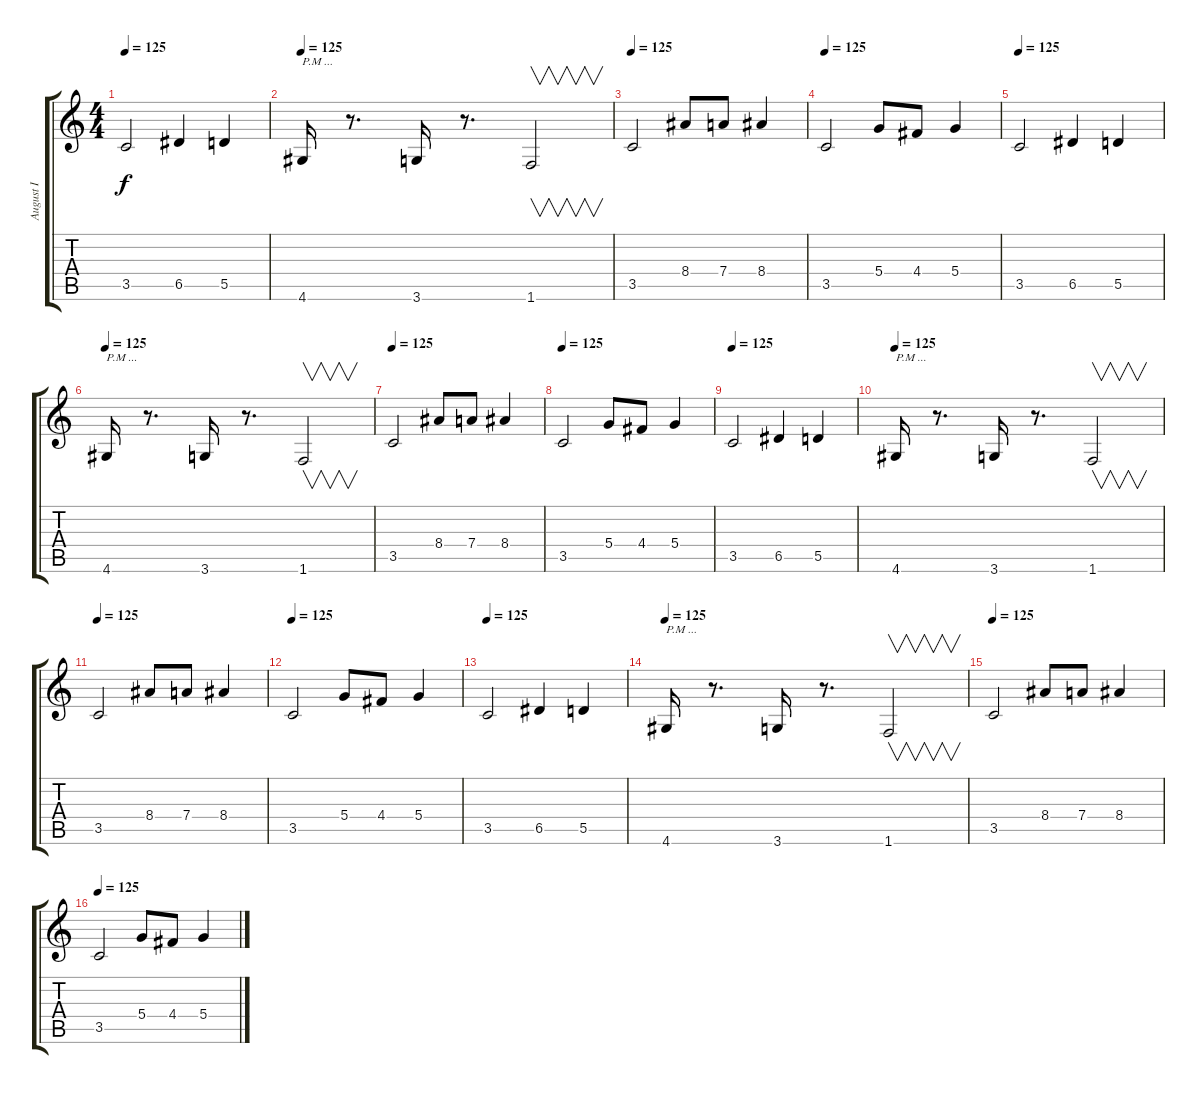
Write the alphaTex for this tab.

\track ("August I" "August I") {instrument distortionguitar}
\staff {score tabs}
\tuning (E4 B3 G3 D3 A2 E2) {hide}
\ts (4 4)
\tempo 125
\clef g2
\ks c
3.5.2{dy f} 6.5.4 5.5.4 |
\tempo 125
4.6.16{txt "P.M ..."} r.8{d} 3.6.16 r.8{d} 1.6.2{v} |
\tempo 125
3.5.2 8.4.8 7.4.8 8.4.4 |
\tempo 125
3.5.2 5.4.8 4.4.8 5.4.4 |
\tempo 125
3.5.2 6.5.4 5.5.4 |
\tempo 125
4.6.16{txt "P.M ..."} r.8{d} 3.6.16 r.8{d} 1.6.2{v} |
\tempo 125
3.5.2 8.4.8 7.4.8 8.4.4 |
\tempo 125
3.5.2 5.4.8 4.4.8 5.4.4 |
\tempo 125
3.5.2 6.5.4 5.5.4 |
\tempo 125
4.6.16{txt "P.M ..."} r.8{d} 3.6.16 r.8{d} 1.6.2{v} |
\tempo 125
3.5.2 8.4.8 7.4.8 8.4.4 |
\tempo 125
3.5.2 5.4.8 4.4.8 5.4.4 |
\tempo 125
3.5.2 6.5.4 5.5.4 |
\tempo 125
4.6.16{txt "P.M ..."} r.8{d} 3.6.16 r.8{d} 1.6.2{v} |
\tempo 125
3.5.2 8.4.8 7.4.8 8.4.4 |
\tempo 125
3.5.2 5.4.8 4.4.8 5.4.4
